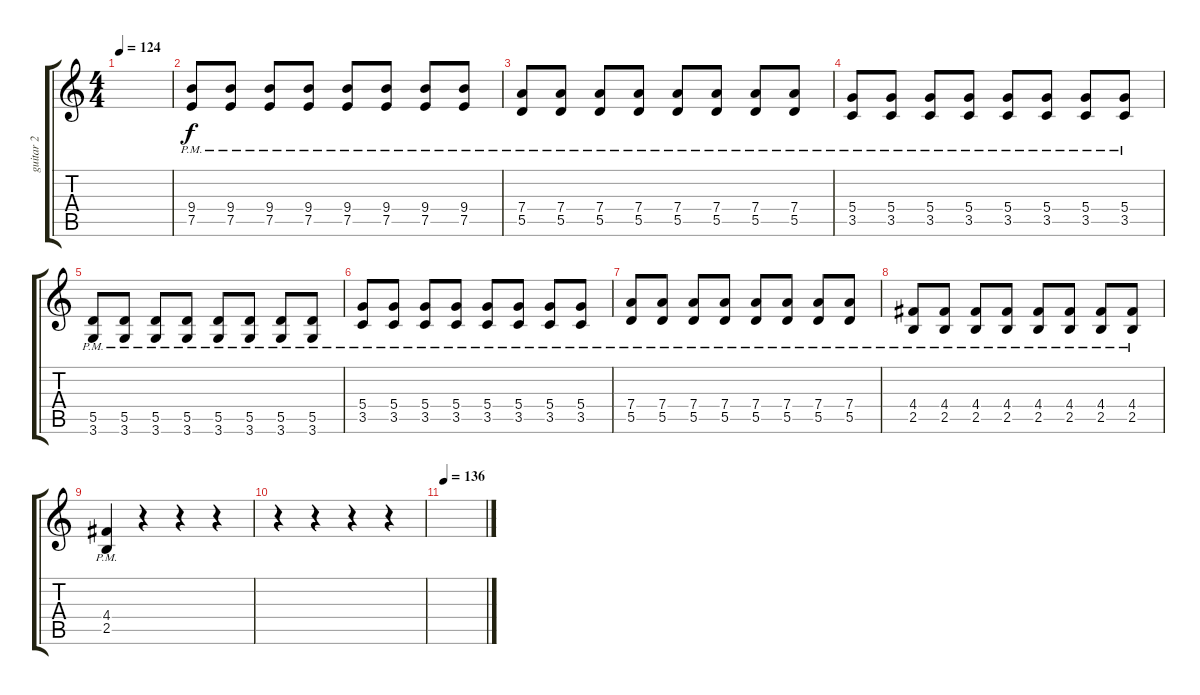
\track ("guitar 2" "guitar 2") {instrument overdrivenguitar}
\staff {score tabs}
\tuning (E4 B3 G3 D3 A2 E2) {hide}
\ts (4 4)
\tempo 124
\clef g2
\ks c
|
(9.4{pm} 7.5{pm}).8 (9.4{pm} 7.5{pm}).8 (9.4{pm} 7.5{pm}).8 (9.4{pm} 7.5{pm}).8 (9.4{pm} 7.5{pm}).8 (9.4{pm} 7.5{pm}).8 (9.4{pm} 7.5{pm}).8 (9.4{pm} 7.5{pm}).8 |
(7.4{pm} 5.5{pm}).8 (7.4{pm} 5.5{pm}).8 (7.4{pm} 5.5{pm}).8 (7.4{pm} 5.5{pm}).8 (7.4{pm} 5.5{pm}).8 (7.4{pm} 5.5{pm}).8 (7.4{pm} 5.5{pm}).8 (7.4{pm} 5.5{pm}).8 |
(5.4{pm} 3.5{pm}).8 (5.4{pm} 3.5{pm}).8 (5.4{pm} 3.5{pm}).8 (5.4{pm} 3.5{pm}).8 (5.4{pm} 3.5{pm}).8 (5.4{pm} 3.5{pm}).8 (5.4{pm} 3.5{pm}).8 (5.4{pm} 3.5{pm}).8 |
(5.5{pm} 3.6{pm}).8 (5.5{pm} 3.6{pm}).8 (5.5{pm} 3.6{pm}).8 (5.5{pm} 3.6{pm}).8 (5.5{pm} 3.6{pm}).8 (5.5{pm} 3.6{pm}).8 (5.5{pm} 3.6{pm}).8 (5.5{pm} 3.6{pm}).8 |
(5.4{pm} 3.5{pm}).8 (5.4{pm} 3.5{pm}).8 (5.4{pm} 3.5{pm}).8 (5.4{pm} 3.5{pm}).8 (5.4{pm} 3.5{pm}).8 (5.4{pm} 3.5{pm}).8 (5.4{pm} 3.5{pm}).8 (5.4{pm} 3.5{pm}).8 |
(7.4{pm} 5.5{pm}).8 (7.4{pm} 5.5{pm}).8 (7.4{pm} 5.5{pm}).8 (7.4{pm} 5.5{pm}).8 (7.4{pm} 5.5{pm}).8 (7.4{pm} 5.5{pm}).8 (7.4{pm} 5.5{pm}).8 (7.4{pm} 5.5{pm}).8 |
(4.4{pm} 2.5{pm}).8 (4.4{pm} 2.5{pm}).8 (4.4{pm} 2.5{pm}).8 (4.4{pm} 2.5{pm}).8 (4.4{pm} 2.5{pm}).8 (4.4{pm} 2.5{pm}).8 (4.4{pm} 2.5{pm}).8 (4.4{pm} 2.5{pm}).8 |
(4.4{pm} 2.5{pm}).4 r.4 r.4 r.4 |
r.4 r.4 r.4 r.4 |
\tempo 136
